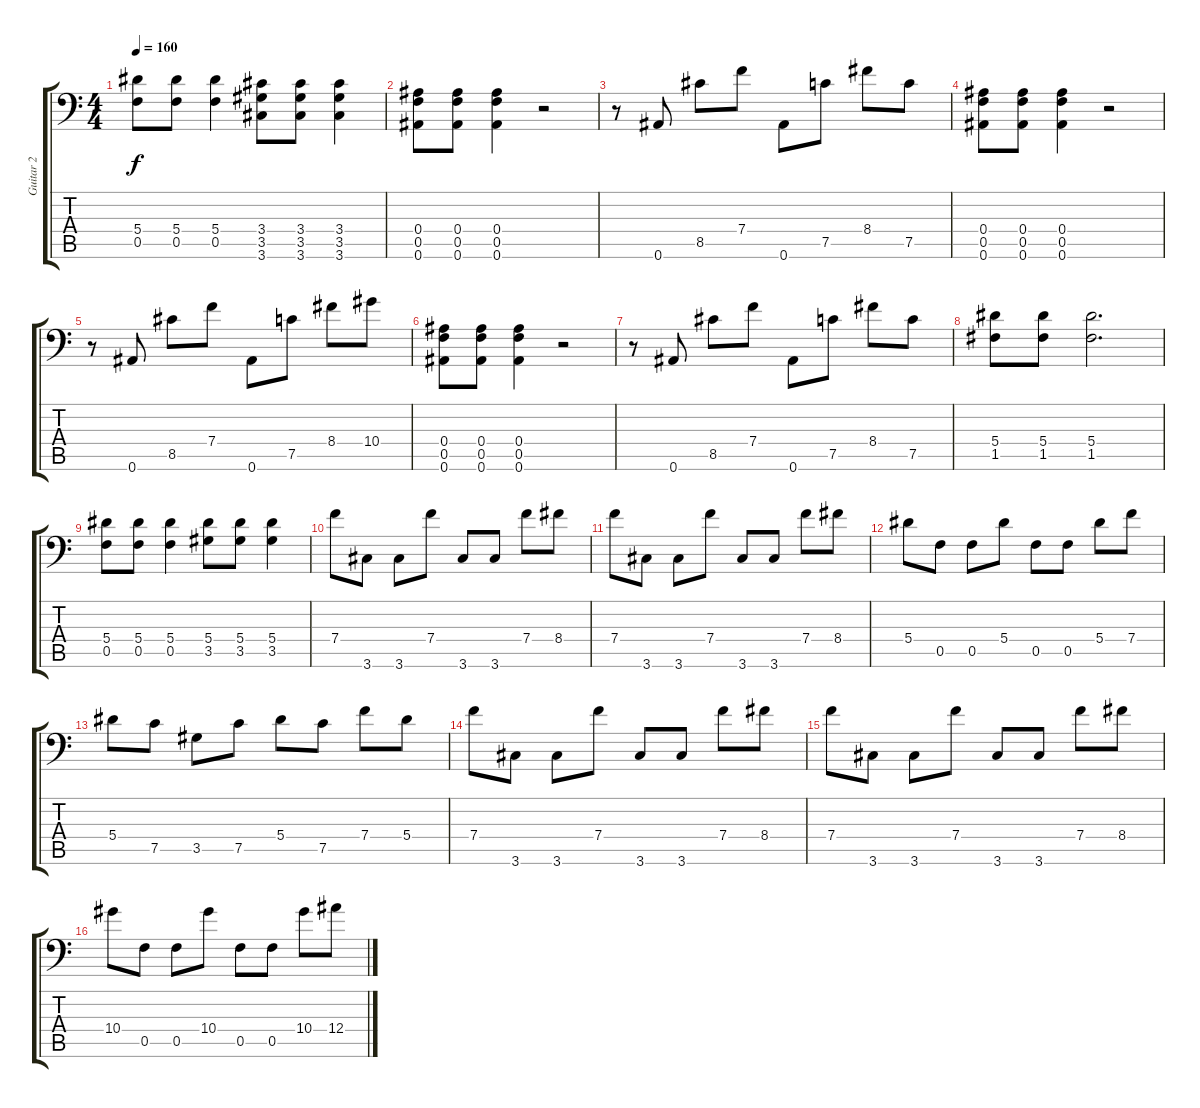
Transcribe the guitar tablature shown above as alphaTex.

\track ("Guitar 2" "Guitar 2") {instrument distortionguitar}
\staff {score tabs}
\tuning (C4 G3 Eb3 Bb2 F2 Bb1) {hide}
\ts (4 4)
\tempo 160
\clef f4
\ks c
(5.4 0.5).8{dy f} (5.4 0.5).8 (5.4 0.5).4 (3.4 3.5 3.6).8 (3.4 3.5 3.6).8 (3.4 3.5 3.6).4 |
(0.4 0.5 0.6).8 (0.4 0.5 0.6).8 (0.4 0.5 0.6).4 r.2 |
r.8 0.6.8 8.5.8 7.4.8 0.6.8 7.5.8 8.4.8 7.5.8 |
(0.4 0.5 0.6).8 (0.4 0.5 0.6).8 (0.4 0.5 0.6).4 r.2 |
r.8 0.6.8 8.5.8 7.4.8 0.6.8 7.5.8 8.4.8 10.4.8 |
(0.4 0.5 0.6).8 (0.4 0.5 0.6).8 (0.4 0.5 0.6).4 r.2 |
r.8 0.6.8 8.5.8 7.4.8 0.6.8 7.5.8 8.4.8 7.5.8 |
(5.4 1.5).8 (5.4 1.5).8 (5.4 1.5).2{d} |
(5.4 0.5).8 (5.4 0.5).8 (5.4 0.5).4 (5.4 3.5).8 (5.4 3.5).8 (5.4 3.5).4 |
7.4.8 3.6.8 3.6.8 7.4.8 3.6.8 3.6.8 7.4.8 8.4.8 |
7.4.8 3.6.8 3.6.8 7.4.8 3.6.8 3.6.8 7.4.8 8.4.8 |
5.4.8 0.5.8 0.5.8 5.4.8 0.5.8 0.5.8 5.4.8 7.4.8 |
5.4.8 7.5.8 3.5.8 7.5.8 5.4.8 7.5.8 7.4.8 5.4.8 |
7.4.8 3.6.8 3.6.8 7.4.8 3.6.8 3.6.8 7.4.8 8.4.8 |
7.4.8 3.6.8 3.6.8 7.4.8 3.6.8 3.6.8 7.4.8 8.4.8 |
10.4.8 0.5.8 0.5.8 10.4.8 0.5.8 0.5.8 10.4.8 12.4.8
